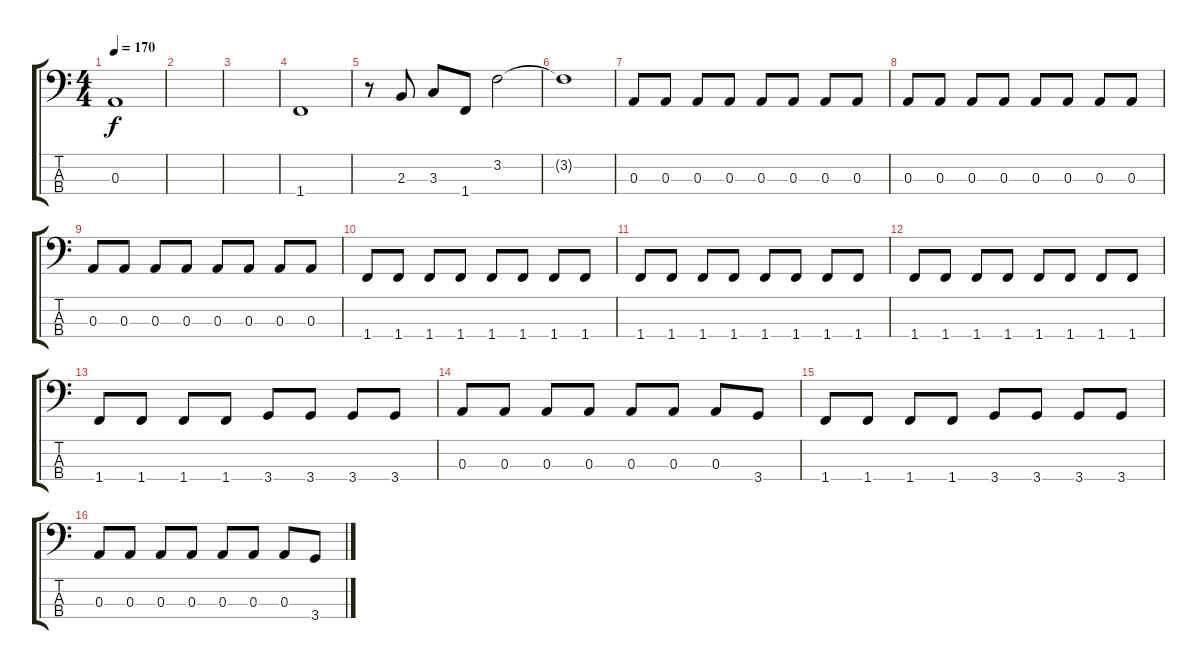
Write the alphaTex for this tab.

\track "" {instrument electricbassfinger}
\staff {score tabs}
\tuning (G2 D2 A1 E1) {hide}
\ts (4 4)
\tempo 170
\clef f4
\ks c
0.3.1{dy f} |
|
|
1.4.1 |
r.8 2.3.8 3.3.8 1.4.8 3.2.2 |
3.2{t}.1 |
0.3.8 0.3.8 0.3.8 0.3.8 0.3.8 0.3.8 0.3.8 0.3.8 |
0.3.8 0.3.8 0.3.8 0.3.8 0.3.8 0.3.8 0.3.8 0.3.8 |
0.3.8 0.3.8 0.3.8 0.3.8 0.3.8 0.3.8 0.3.8 0.3.8 |
1.4.8 1.4.8 1.4.8 1.4.8 1.4.8 1.4.8 1.4.8 1.4.8 |
1.4.8 1.4.8 1.4.8 1.4.8 1.4.8 1.4.8 1.4.8 1.4.8 |
1.4.8 1.4.8 1.4.8 1.4.8 1.4.8 1.4.8 1.4.8 1.4.8 |
1.4.8 1.4.8 1.4.8 1.4.8 3.4.8 3.4.8 3.4.8 3.4.8 |
0.3.8 0.3.8 0.3.8 0.3.8 0.3.8 0.3.8 0.3.8 3.4.8 |
1.4.8 1.4.8 1.4.8 1.4.8 3.4.8 3.4.8 3.4.8 3.4.8 |
0.3.8 0.3.8 0.3.8 0.3.8 0.3.8 0.3.8 0.3.8 3.4.8
